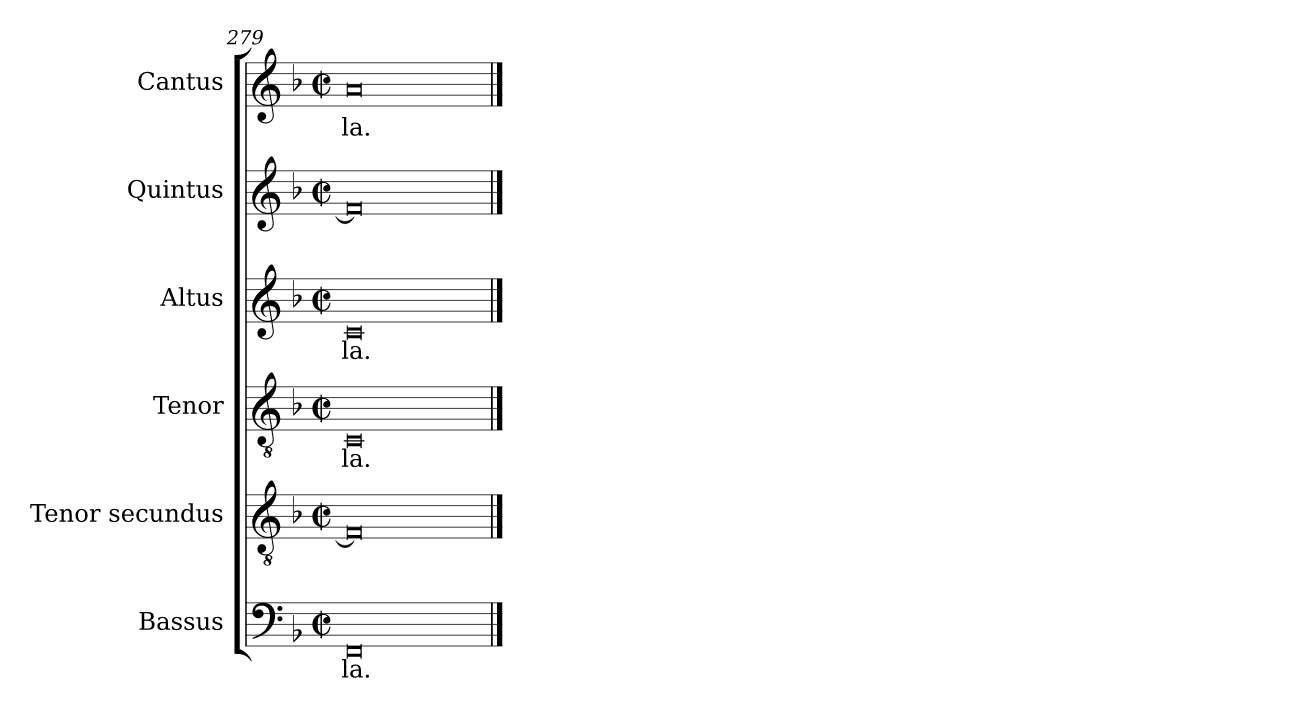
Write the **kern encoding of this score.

**kern	**text	**kern	**text	**kern	**text	**kern	**text	**kern	**text	**kern	**text
*part6	*part6	*part5	*part5	*part4	*part4	*part3	*part3	*part2	*part2	*part1	*part1
*staff6	*staff6	*staff5	*staff5	*staff4	*staff4	*staff3	*staff3	*staff2	*staff2	*staff1	*staff1
*I"Bassus	*	*I"Tenor  secundus	*	*I"Tenor	*	*I"Altus	*	*I"Quintus	*	*I"Cantus	*
*I'B	*	*	*	*I'T	*	*I'A	*	*I'Q	*	*I'C	*
*clefF4	*	*clefGv2	*	*clefGv2	*	*clefG2	*	*clefG2	*	*clefG2	*
*k[b-]	*	*k[b-]	*	*k[b-]	*	*k[b-]	*	*k[b-]	*	*k[b-]	*
*F:	*	*F:	*	*F:	*	*F:	*	*F:	*	*F:	*
*M2/2	*	*M2/2	*	*M2/2	*	*M2/2	*	*M2/2	*	*M2/2	*
*met(c|)	*	*met(c|)	*	*met(c|)	*	*met(c|)	*	*met(c|)	*	*met(c|)	*
=279	=279	=279	=279	=279	=279	=279	=279	=279	=279	=279	=279
!	!LO:LY:b:cj	!	!LO:LY:b:cj	!	!LO:LY:b:cj	!	!LO:LY:b:cj	!	!LO:LY:b:cj	!	!LO:LY:b:cj
0FF	-la.	0F]	.	0C	-la.	0c	la.	0f]	.	0a	-la.
==	==	==	==	==	==	==	==	==	==	==	==
*-	*-	*-	*-	*-	*-	*-	*-	*-	*-	*-	*-
